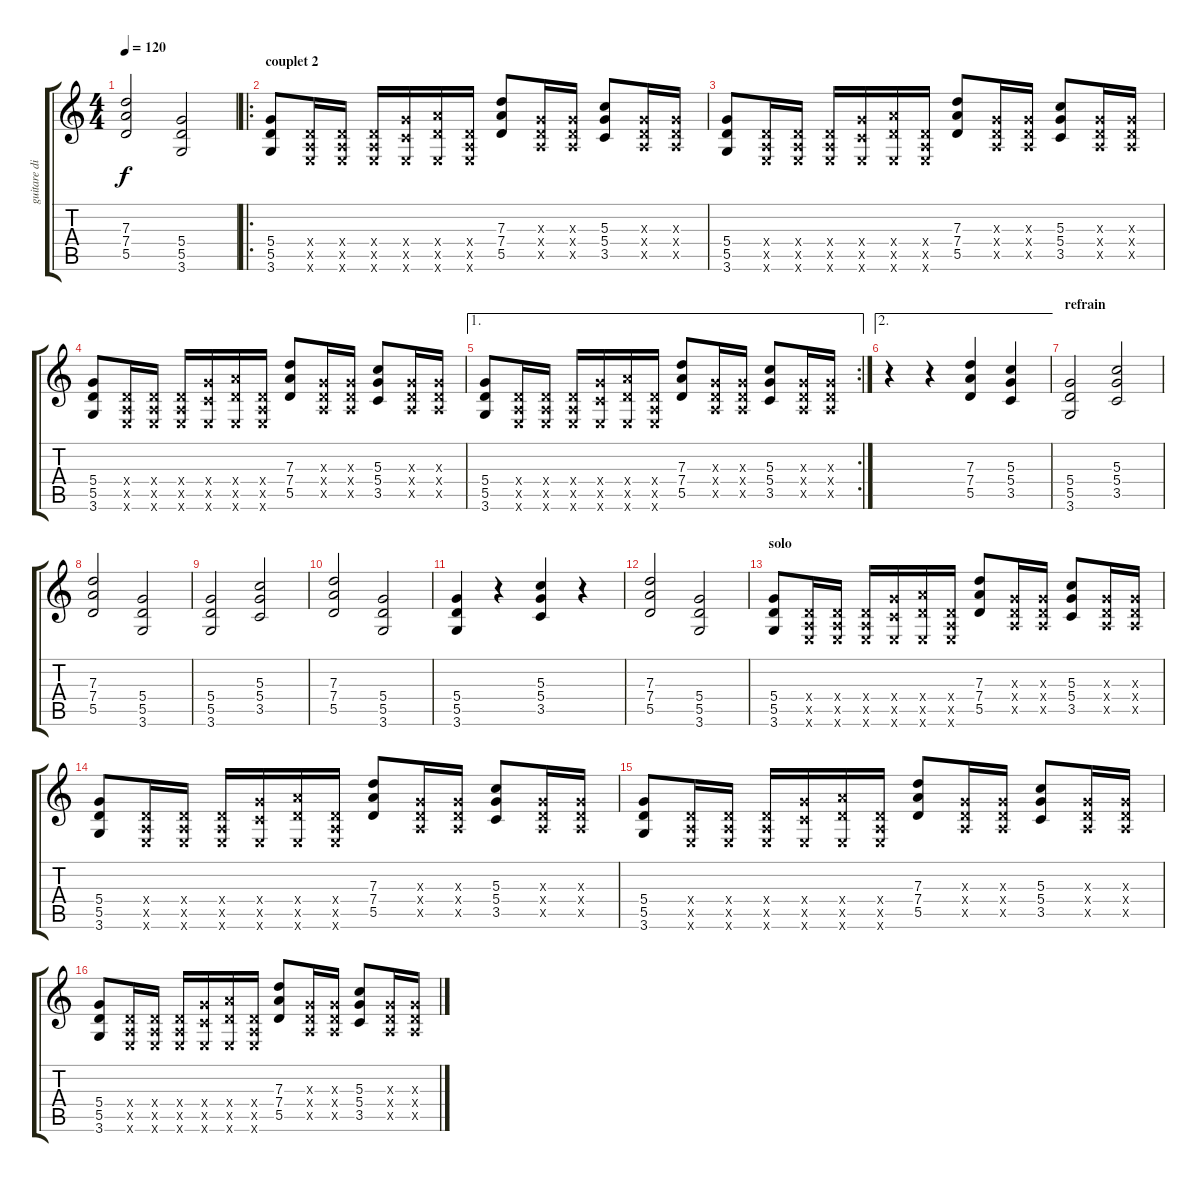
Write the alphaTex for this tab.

\track ("guitare disto" "guitare di") {instrument distortionguitar}
\staff {score tabs}
\tuning (E4 B3 G3 D3 A2 E2) {hide}
\ts (4 4)
\tempo 120
\clef g2
\ks c
(7.3 7.4 5.5).2{dy f} (5.4 5.5 3.6).2 |
\ro
\section ("" "couplet 2")
(5.4 5.5 3.6).8 (0.4{x} 0.5{x} 0.6{x}).16 (0.4{x} 0.5{x} 0.6{x}).16 (0.4{x} 0.5{x} 0.6{x}).16 (5.4{x} 3.5{x} 0.6{x}).16 (7.4{x} 5.5{x} 0.6{x}).16 (0.4{x} 0.5{x} 0.6{x}).16 (7.3 7.4 5.5).8 (0.3{x} 0.4{x} 0.5{x}).16 (0.3{x} 0.4{x} 0.5{x}).16 (5.3 5.4 3.5).8 (0.3{x} 0.4{x} 0.5{x}).16 (0.3{x} 0.4{x} 0.5{x}).16 |
(5.4 5.5 3.6).8 (0.4{x} 0.5{x} 0.6{x}).16 (0.4{x} 0.5{x} 0.6{x}).16 (0.4{x} 0.5{x} 0.6{x}).16 (5.4{x} 3.5{x} 0.6{x}).16 (7.4{x} 5.5{x} 0.6{x}).16 (0.4{x} 0.5{x} 0.6{x}).16 (7.3 7.4 5.5).8 (0.3{x} 0.4{x} 0.5{x}).16 (0.3{x} 0.4{x} 0.5{x}).16 (5.3 5.4 3.5).8 (0.3{x} 0.4{x} 0.5{x}).16 (0.3{x} 0.4{x} 0.5{x}).16 |
(5.4 5.5 3.6).8 (0.4{x} 0.5{x} 0.6{x}).16 (0.4{x} 0.5{x} 0.6{x}).16 (0.4{x} 0.5{x} 0.6{x}).16 (5.4{x} 3.5{x} 0.6{x}).16 (7.4{x} 5.5{x} 0.6{x}).16 (0.4{x} 0.5{x} 0.6{x}).16 (7.3 7.4 5.5).8 (0.3{x} 0.4{x} 0.5{x}).16 (0.3{x} 0.4{x} 0.5{x}).16 (5.3 5.4 3.5).8 (0.3{x} 0.4{x} 0.5{x}).16 (0.3{x} 0.4{x} 0.5{x}).16 |
\ae 1
\rc 2
(5.4 5.5 3.6).8 (0.4{x} 0.5{x} 0.6{x}).16 (0.4{x} 0.5{x} 0.6{x}).16 (0.4{x} 0.5{x} 0.6{x}).16 (5.4{x} 3.5{x} 0.6{x}).16 (7.4{x} 5.5{x} 0.6{x}).16 (0.4{x} 0.5{x} 0.6{x}).16 (7.3 7.4 5.5).8 (0.3{x} 0.4{x} 0.5{x}).16 (0.3{x} 0.4{x} 0.5{x}).16 (5.3 5.4 3.5).8 (0.3{x} 0.4{x} 0.5{x}).16 (0.3{x} 0.4{x} 0.5{x}).16 |
\ae 2
r.4 r.4 (7.3 7.4 5.5).4 (5.3 5.4 3.5).4 |
\section ("" "refrain")
(5.4 5.5 3.6).2 (5.3 5.4 3.5).2 |
(7.3 7.4 5.5).2 (5.4 5.5 3.6).2 |
(5.4 5.5 3.6).2 (5.3 5.4 3.5).2 |
(7.3 7.4 5.5).2 (5.4 5.5 3.6).2 |
(5.4 5.5 3.6).4 r.4 (5.3 5.4 3.5).4 r.4 |
(7.3 7.4 5.5).2 (5.4 5.5 3.6).2 |
\section ("" "solo")
(5.4 5.5 3.6).8 (0.4{x} 0.5{x} 0.6{x}).16 (0.4{x} 0.5{x} 0.6{x}).16 (0.4{x} 0.5{x} 0.6{x}).16 (5.4{x} 3.5{x} 0.6{x}).16 (7.4{x} 5.5{x} 0.6{x}).16 (0.4{x} 0.5{x} 0.6{x}).16 (7.3 7.4 5.5).8 (0.3{x} 0.4{x} 0.5{x}).16 (0.3{x} 0.4{x} 0.5{x}).16 (5.3 5.4 3.5).8 (0.3{x} 0.4{x} 0.5{x}).16 (0.3{x} 0.4{x} 0.5{x}).16 |
(5.4 5.5 3.6).8 (0.4{x} 0.5{x} 0.6{x}).16 (0.4{x} 0.5{x} 0.6{x}).16 (0.4{x} 0.5{x} 0.6{x}).16 (5.4{x} 3.5{x} 0.6{x}).16 (7.4{x} 5.5{x} 0.6{x}).16 (0.4{x} 0.5{x} 0.6{x}).16 (7.3 7.4 5.5).8 (0.3{x} 0.4{x} 0.5{x}).16 (0.3{x} 0.4{x} 0.5{x}).16 (5.3 5.4 3.5).8 (0.3{x} 0.4{x} 0.5{x}).16 (0.3{x} 0.4{x} 0.5{x}).16 |
(5.4 5.5 3.6).8 (0.4{x} 0.5{x} 0.6{x}).16 (0.4{x} 0.5{x} 0.6{x}).16 (0.4{x} 0.5{x} 0.6{x}).16 (5.4{x} 3.5{x} 0.6{x}).16 (7.4{x} 5.5{x} 0.6{x}).16 (0.4{x} 0.5{x} 0.6{x}).16 (7.3 7.4 5.5).8 (0.3{x} 0.4{x} 0.5{x}).16 (0.3{x} 0.4{x} 0.5{x}).16 (5.3 5.4 3.5).8 (0.3{x} 0.4{x} 0.5{x}).16 (0.3{x} 0.4{x} 0.5{x}).16 |
(5.4 5.5 3.6).8 (0.4{x} 0.5{x} 0.6{x}).16 (0.4{x} 0.5{x} 0.6{x}).16 (0.4{x} 0.5{x} 0.6{x}).16 (5.4{x} 3.5{x} 0.6{x}).16 (7.4{x} 5.5{x} 0.6{x}).16 (0.4{x} 0.5{x} 0.6{x}).16 (7.3 7.4 5.5).8 (0.3{x} 0.4{x} 0.5{x}).16 (0.3{x} 0.4{x} 0.5{x}).16 (5.3 5.4 3.5).8 (0.3{x} 0.4{x} 0.5{x}).16 (0.3{x} 0.4{x} 0.5{x}).16
